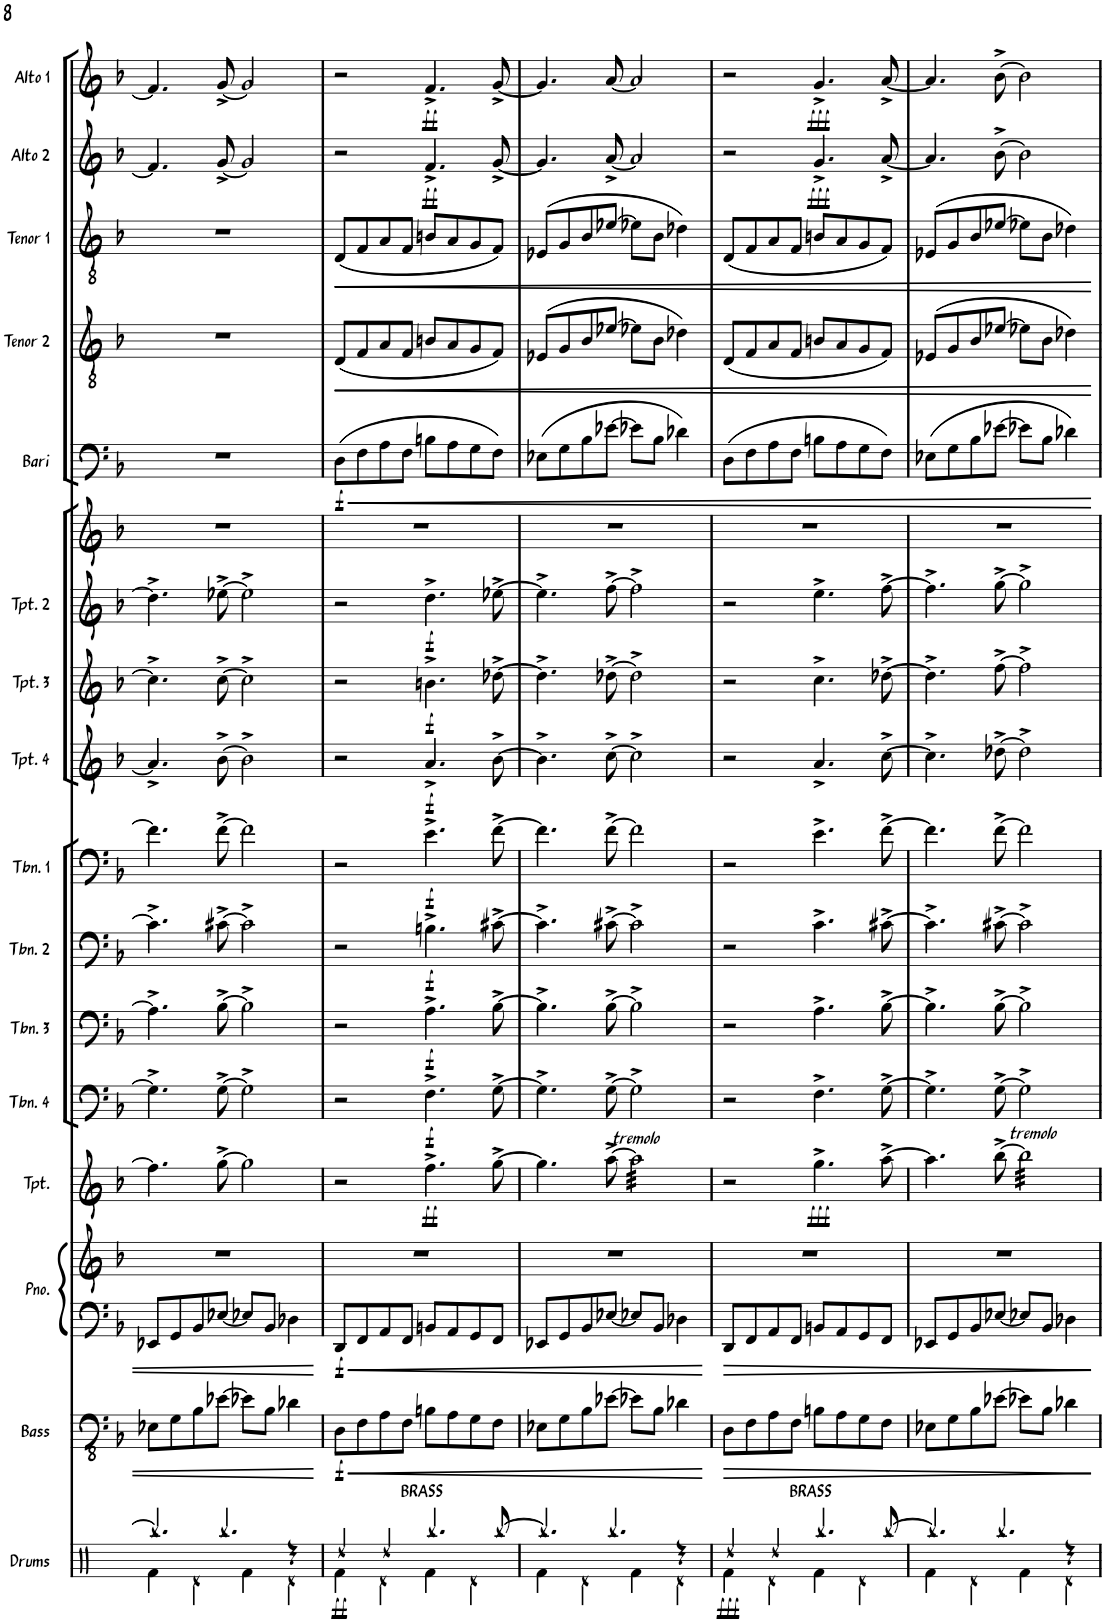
**kern	**dynam	**kern	**dynam	**kern	**kern	**dynam	**kern	**dynam	**kern	**dynam	**kern	**dynam	**kern	**dynam	**kern	**dynam	**kern	**dynam	**kern	**dynam	**kern	**dynam	**kern	**kern	**dynam	**kern	**dynam	**kern	**dynam	**kern	**dynam	**kern	**dynam
*part17	*part17	*part16	*part16	*part15	*part15	*part15	*part14	*part14	*part13	*part13	*part12	*part12	*part11	*part11	*part10	*part10	*part9	*part9	*part8	*part8	*part7	*part7	*part6	*part5	*part5	*part4	*part4	*part3	*part3	*part2	*part2	*part1	*part1
*staff18	*staff18	*staff17	*staff17	*staff16	*staff15	*staff15/16	*staff14	*staff14	*staff13	*staff13	*staff12	*staff12	*staff11	*staff11	*staff10	*staff10	*staff9	*staff9	*staff8	*staff8	*staff7	*staff7	*staff6	*staff5	*staff5	*staff4	*staff4	*staff3	*staff3	*staff2	*staff2	*staff1	*staff1
*I"Drums	*	*I"Bass	*	*I"Piano	*	*	*I"Trumpet	*	*I"Trombone 4	*	*I"Trombone 3	*	*I"Trombone 2	*	*I"Trombone 1	*	*I"Trumpet 4	*	*I"Trumpet 3	*	*I"Trumpet 2	*	*I"Trumpet 1	*I"Bari Sax	*	*I"Tenor Sax 2	*	*I"Tenor Sax 1	*	*I"Alto Sax 2	*	*I"Alto Sax 1	*
*I'Drums	*	*I'Bass	*	*I'Pno.	*	*	*I'Tpt.	*	*I'Tbn. 4	*	*I'Tbn. 3	*	*I'Tbn. 2	*	*I'Tbn. 1	*	*I'Tpt. 4	*	*I'Tpt. 3	*	*I'Tpt. 2	*	*I'Tpt	*I'Bari	*	*I'Tenor 2	*	*I'Tenor 1	*	*I'Alto 2	*	*I'Alto 1	*
!!LO:PB:g=z
*clefX	*	*clefFv4	*	*clefF4	*clefG2	*	*clefG2	*	*clefF4	*	*clefF4	*	*clefF4	*	*clefF4	*	*clefG2	*	*clefG2	*	*clefG2	*	*clefG2	*clefF4	*	*clefGv2	*	*clefGv2	*	*clefG2	*	*clefG2	*
*	*	*	*	*	*	*	*Trd1c2	*	*	*	*	*	*	*	*	*	*Trd1c2	*	*Trd1c2	*	*Trd1c2	*	*Trd1c2	*Trd12c21	*	*Trd8c14	*	*Trd8c14	*	*Trd5c9	*	*Trd5c9	*
*k[]	*	*k[b-]	*	*k[b-]	*k[b-]	*	*k[b-]	*	*k[b-]	*	*k[b-]	*	*k[b-]	*	*k[b-]	*	*k[b-]	*	*k[b-]	*	*k[b-]	*	*k[b-]	*k[b-]	*	*k[b-]	*	*k[b-]	*	*k[b-]	*	*k[b-]	*
*M2/2	*	*M2/2	*	*M2/2	*M2/2	*	*M2/2	*	*M2/2	*	*M2/2	*	*M2/2	*	*M2/2	*	*M2/2	*	*M2/2	*	*M2/2	*	*M2/2	*M2/2	*	*M2/2	*	*M2/2	*	*M2/2	*	*M2/2	*
*met(c|)	*	*met(c|)	*	*met(c|)	*met(c|)	*	*met(c|)	*	*met(c|)	*	*met(c|)	*	*met(c|)	*	*met(c|)	*	*met(c|)	*	*met(c|)	*	*met(c|)	*	*met(c|)	*met(c|)	*	*met(c|)	*	*met(c|)	*	*met(c|)	*	*met(c|)	*
=40	=40	=40	=40	=40	=40	=40	=40	=40	=40	=40	=40	=40	=40	=40	=40	=40	=40	=40	=40	=40	=40	=40	=40	=40	=40	=40	=40	=40	=40	=40	=40	=40	=40
*^	*	*	*	*	*	*	*	*	*	*	*	*	*	*	*	*	*	*	*	*	*	*	*	*	*	*	*	*	*	*	*	*	*
4.Rbb/]	4Rf\	.	8EE-X\L	.	8EE-X/L	1r	.	4.ff\]	.	4.G^\]	.	4.A^\]	.	4.c#^\]	.	4.f\]	.	4.a^/]	.	4.cc^\]	.	4.dd-^\]	.	1r	1r	.	1r	.	1r	.	4.f/]	.	4.f/]	.
.	.	.	8GG\	.	8GG/	.	.	.	.	.	.	.	.	.	.	.	.	.	.	.	.	.	.	.	.	.	.	.	.	.	.	.	.	.
.	4Rd\	.	8BB-\	.	8BB-/	.	.	.	.	.	.	.	.	.	.	.	.	.	.	.	.	.	.	.	.	.	.	.	.	.	.	.	.	.
4.Rbb/	.	.	[8E-X\J	.	[8E-X/J	.	.	[8gg^\	.	[8G^\	.	[8B-^\	.	[8c#X^\	.	[8f^\	.	[8b-^\	.	[8cc^\	.	[8ee-X^\	.	.	.	.	.	.	.	.	[8g^/	.	[8g^/	.
.	4Rf\	.	8E-X\L]	.	8E-X/L]	.	.	2gg\]	.	2G^\]	.	2B-^\]	.	2c#^\]	.	2f\]	.	2b-^\]	.	2cc^\]	.	2ee-^\]	.	.	.	.	.	.	.	.	2g/]	.	2g/]	.
.	.	.	8BB-\J	.	8BB-/J	.	.	.	.	.	.	.	.	.	.	.	.	.	.	.	.	.	.	.	.	.	.	.	.	.	.	.	.	.
4r	4Rd\	.	4D-X\	.	4D-X\	.	.	.	.	.	.	.	.	.	.	.	.	.	.	.	.	.	.	.	.	.	.	.	.	.	.	.	.	.
=41	=41	=41	=41	=41	=41	=41	=41	=41	=41	=41	=41	=41	=41	=41	=41	=41	=41	=41	=41	=41	=41	=41	=41	=41	=41	=41	=41	=41	=41	=41	=41	=41	=41	=41
!	!	!LO:DY:b	!	!LO:HP:b	!	!	!	!	!	!	!	!	!	!	!	!	!	!	!	!	!	!	!	!	!	!LO:HP:b	!	!LO:HP:b	!	!LO:HP:b	!	!	!	!
!	!	!	!	!LO:DY:n=1:b	!	!	!LO:DY:b=2	!	!	!	!	!	!	!	!	!	!	!	!	!	!	!	!	!	!	!LO:DY:n=1:b	!	!	!	!	!	!	!	!
4Rdd/	4Rf\	ff	8DD\L	< f	8DD/L	1r	f	2r	.	2r	.	2r	.	2r	.	2r	.	2r	.	2r	.	2r	.	1r	(8D\L	< f	(8D/L	<	(8D/L	<	2r	.	2r	.
.	.	.	8FF\	.	8FF/	.	.	.	.	.	.	.	.	.	.	.	.	.	.	.	.	.	.	.	8F\	.	8F/	.	8F/	.	.	.	.	.
4Rdd/	4Rd\	.	8AA\	.	8AA/	.	.	.	.	.	.	.	.	.	.	.	.	.	.	.	.	.	.	.	8A\	.	8A/	.	8A/	.	.	.	.	.
.	.	.	8FF\J	.	8FF/J	.	.	.	.	.	.	.	.	.	.	.	.	.	.	.	.	.	.	.	8F\J	.	8F/J	.	8F/J	.	.	.	.	.
!LO:TX:a:t=BRASS	!	!	!	!	!	!	!	!	!	!	!	!	!	!	!	!	!	!	!	!	!	!	!	!	!	!	!	!	!	!	!	!	!	!
!	!	!	!	!	!	!	!	!	!LO:DY:b	!	!LO:DY:b	!	!LO:DY:b	!	!LO:DY:b	!	!LO:DY:b	!	!LO:DY:b	!	!LO:DY:b	!	!LO:DY:b	!	!	!	!	!	!	!	!	!LO:DY:b	!	!LO:DY:b
4.Rbb/	4Rf\	.	8BBn\L	.	8BBn/L	.	.	4.ff^\	ff	4.F^\	f	4.A^\	f	4.Bn^\	f	4.e^\	f	4.a^/	f	4.bn^\	f	4.dd^\	f	.	8Bn\L	.	8Bn/L	.	8Bn/L	.	4.f^/	ff	4.f^/	ff
.	.	.	8AA\	.	8AA/	.	.	.	.	.	.	.	.	.	.	.	.	.	.	.	.	.	.	.	8A\	.	8A/	.	8A/	.	.	.	.	.
.	4Rd\	.	8GG\	.	8GG/	.	.	.	.	.	.	.	.	.	.	.	.	.	.	.	.	.	.	.	8G\	.	8G/	.	8G/	.	.	.	.	.
[8Rbb/	.	.	8FF\J	.	8FF/J	.	.	[8gg^\	.	[8G^\	.	[8B-^\	.	[8c#X^\	.	[8f^\	.	[8b-^\	.	[8dd-X^\	.	[8ee-X^\	.	.	8F\J)	.	8F/J)	.	8F/J)	.	[8g^/	.	[8g^/	.
=42	=42	=42	=42	=42	=42	=42	=42	=42	=42	=42	=42	=42	=42	=42	=42	=42	=42	=42	=42	=42	=42	=42	=42	=42	=42	=42	=42	=42	=42	=42	=42	=42	=42	=42
4.Rbb/]	4Rf\	.	8EE-X\L	.	8EE-X/L	1r	.	4.gg\]	.	4.G^\]	.	4.B-^\]	.	4.c#^\]	.	4.f\]	.	4.b-^\]	.	4.dd-^\]	.	4.ee-^\]	.	1r	(8E-X\L	.	(8E-X/L	.	(8E-X/L	.	4.g/]	.	4.g/]	.
.	.	.	8GG\	.	8GG/	.	.	.	.	.	.	.	.	.	.	.	.	.	.	.	.	.	.	.	8G\	.	8G/	.	8G/	.	.	.	.	.
.	4Rd\	.	8BB-\	.	8BB-/	.	.	.	.	.	.	.	.	.	.	.	.	.	.	.	.	.	.	.	8B-\	.	8B-/	.	8B-/	.	.	.	.	.
4.Rbb/	.	.	[8E-X\J	.	[8E-X/J	.	.	[8aa^\	.	[8G^\	.	[8B-^\	.	[8c#X^\	.	[8f^\	.	[8cc^\	.	[8dd-X^\	.	[8ff^\	.	.	[8e-X\J	.	[8e-X/J	.	[8e-X/J	.	[8a^/	.	[8a/	.
!	!	!	!	!	!	!	!	!LO:TX:a:i:t=tremolo	!	!	!	!	!	!	!	!	!	!	!	!	!	!	!	!	!	!	!	!	!	!	!	!	!	!
*	*	*	*	*	*	*	*	*tremolo	*	*	*	*	*	*	*	*	*	*	*	*	*	*	*	*	*	*	*	*	*	*	*	*	*	*
.	4Rf\	.	8E-X\L]	.	8E-X/L]	.	.	32aa\]LLL	.	2G^\]	.	2B-^\]	.	2c#^\]	.	2f\]	.	2cc^\]	.	2dd-^\]	.	2ff^\]	.	.	8e-X\L]	.	8e-X\L]	.	8e-X\L]	.	2a/]	.	2a/]	.
.	.	.	.	.	.	.	.	32aa\	.	.	.	.	.	.	.	.	.	.	.	.	.	.	.	.	.	.	.	.	.	.	.	.	.	.
.	.	.	.	.	.	.	.	32aa\	.	.	.	.	.	.	.	.	.	.	.	.	.	.	.	.	.	.	.	.	.	.	.	.	.	.
.	.	.	.	.	.	.	.	32aa\	.	.	.	.	.	.	.	.	.	.	.	.	.	.	.	.	.	.	.	.	.	.	.	.	.	.
.	.	.	8BB-\J	.	8BB-/J	.	.	32aa\	.	.	.	.	.	.	.	.	.	.	.	.	.	.	.	.	8B-\J	.	8B-\J	.	8B-\J	.	.	.	.	.
.	.	.	.	.	.	.	.	32aa\	.	.	.	.	.	.	.	.	.	.	.	.	.	.	.	.	.	.	.	.	.	.	.	.	.	.
.	.	.	.	.	.	.	.	32aa\	.	.	.	.	.	.	.	.	.	.	.	.	.	.	.	.	.	.	.	.	.	.	.	.	.	.
.	.	.	.	.	.	.	.	32aa\	.	.	.	.	.	.	.	.	.	.	.	.	.	.	.	.	.	.	.	.	.	.	.	.	.	.
4r	4Rd\	.	4D-X\	.	4D-X\	.	.	32aa\	.	.	.	.	.	.	.	.	.	.	.	.	.	.	.	.	4d-X\)	.	4d-X\)	.	4d-X\)	.	.	.	.	.
.	.	.	.	.	.	.	.	32aa\	.	.	.	.	.	.	.	.	.	.	.	.	.	.	.	.	.	.	.	.	.	.	.	.	.	.
.	.	.	.	.	.	.	.	32aa\	.	.	.	.	.	.	.	.	.	.	.	.	.	.	.	.	.	.	.	.	.	.	.	.	.	.
.	.	.	.	.	.	.	.	32aa\	.	.	.	.	.	.	.	.	.	.	.	.	.	.	.	.	.	.	.	.	.	.	.	.	.	.
.	.	.	.	.	.	.	.	32aa\	.	.	.	.	.	.	.	.	.	.	.	.	.	.	.	.	.	.	.	.	.	.	.	.	.	.
.	.	.	.	.	.	.	.	32aa\	.	.	.	.	.	.	.	.	.	.	.	.	.	.	.	.	.	.	.	.	.	.	.	.	.	.
.	.	.	.	.	.	.	.	32aa\	.	.	.	.	.	.	.	.	.	.	.	.	.	.	.	.	.	.	.	.	.	.	.	.	.	.
.	.	.	.	.	.	.	.	32aa\JJJ	.	.	.	.	.	.	.	.	.	.	.	.	.	.	.	.	.	.	.	.	.	.	.	.	.	.
*	*	*	*	*	*	*	*	*Xtremolo	*	*	*	*	*	*	*	*	*	*	*	*	*	*	*	*	*	*	*	*	*	*	*	*	*	*
*v	*v	*	*	*	*	*	*	*	*	*	*	*	*	*	*	*	*	*	*	*	*	*	*	*	*	*	*	*	*	*	*	*	*	*
.	.	.	[	.	.	.	.	.	.	.	.	.	.	.	.	.	.	.	.	.	.	.	.	.	.	.	.	.	.	.	.	.	.
=43	=43	=43	=43	=43	=43	=43	=43	=43	=43	=43	=43	=43	=43	=43	=43	=43	=43	=43	=43	=43	=43	=43	=43	=43	=43	=43	=43	=43	=43	=43	=43	=43	=43
*^	*	*	*	*	*	*	*	*	*	*	*	*	*	*	*	*	*	*	*	*	*	*	*	*	*	*	*	*	*	*	*	*	*
!	!	!LO:DY:b	!	!LO:HP:b	!	!	!	!	!	!	!	!	!	!	!	!	!	!	!	!	!	!	!	!	!	!	!	!	!	!	!	!	!	!
4Rdd/	4Rf\	fff	8DD\L	>	8DD/L	1r	.	2r	.	2r	.	2r	.	2r	.	2r	.	2r	.	2r	.	2r	.	1r	(8D\L	.	(8D/L	.	(8D/L	.	2r	.	2r	.
.	.	.	8FF\	.	8FF/	.	.	.	.	.	.	.	.	.	.	.	.	.	.	.	.	.	.	.	8F\	.	8F/	.	8F/	.	.	.	.	.
4Rdd/	4Rd\	.	8AA\	.	8AA/	.	.	.	.	.	.	.	.	.	.	.	.	.	.	.	.	.	.	.	8A\	.	8A/	.	8A/	.	.	.	.	.
.	.	.	8FF\J	.	8FF/J	.	.	.	.	.	.	.	.	.	.	.	.	.	.	.	.	.	.	.	8F\J	.	8F/J	.	8F/J	.	.	.	.	.
!LO:TX:a:t=BRASS	!	!	!	!	!	!	!	!	!	!	!	!	!	!	!	!	!	!	!	!	!	!	!	!	!	!	!	!	!	!	!	!	!	!
!	!	!	!	!	!	!	!	!	!LO:DY:b	!	!	!	!	!	!	!	!	!	!	!	!	!	!	!	!	!	!	!	!	!	!	!LO:DY:b	!	!LO:DY:b
4.Rbb/	4Rf\	.	8BBn\L	.	8BBn/L	.	.	4.gg^\	fff	4.F^\	.	4.A^\	.	4.c^\	.	4.e^\	.	4.a^/	.	4.cc^\	.	4.ee^\	.	.	8Bn\L	.	8Bn/L	.	8Bn/L	.	4.g^/	fff	4.g^/	fff
.	.	.	8AA\	.	8AA/	.	.	.	.	.	.	.	.	.	.	.	.	.	.	.	.	.	.	.	8A\	.	8A/	.	8A/	.	.	.	.	.
.	4Rd\	.	8GG\	.	8GG/	.	.	.	.	.	.	.	.	.	.	.	.	.	.	.	.	.	.	.	8G\	.	8G/	.	8G/	.	.	.	.	.
[8Rbb/	.	.	8FF\J	.	8FF/J	.	.	[8aa^\	.	[8G^\	.	[8B-^\	.	[8c#X^\	.	[8f^\	.	[8cc^\	.	[8dd-X^\	.	[8ff^\	.	.	8F\J)	.	8F/J)	.	8F/J)	.	[8a^/	.	[8a^/	.
=44	=44	=44	=44	=44	=44	=44	=44	=44	=44	=44	=44	=44	=44	=44	=44	=44	=44	=44	=44	=44	=44	=44	=44	=44	=44	=44	=44	=44	=44	=44	=44	=44	=44	=44
4.Rbb/]	4Rf\	.	8EE-X\L	.	8EE-X/L	1r	.	4.aa\]	.	4.G^\]	.	4.B-^\]	.	4.c#^\]	.	4.f\]	.	4.cc^\]	.	4.dd-^\]	.	4.ff^\]	.	1r	(8E-X\L	.	(8E-X/L	.	(8E-X/L	.	4.a/]	.	4.a/]	.
.	.	.	8GG\	.	8GG/	.	.	.	.	.	.	.	.	.	.	.	.	.	.	.	.	.	.	.	8G\	.	8G/	.	8G/	.	.	.	.	.
.	4Rd\	.	8BB-\	.	8BB-/	.	.	.	.	.	.	.	.	.	.	.	.	.	.	.	.	.	.	.	8B-\	.	8B-/	.	8B-/	.	.	.	.	.
4.Rbb/	.	.	[8E-X\J	.	[8E-X/J	.	.	[8bb-^\	.	[8G^\	.	[8B-^\	.	[8c#X^\	.	[8f^\	.	[8dd-X^\	.	[8ff^\	.	[8gg^\	.	.	[8e-X\J	.	[8e-X/J	.	[8e-X/J	.	[8b-^\	.	[8b-^\	.
!	!	!	!	!	!	!	!	!LO:TX:a:i:t=tremolo	!	!	!	!	!	!	!	!	!	!	!	!	!	!	!	!	!	!	!	!	!	!	!	!	!	!
*	*	*	*	*	*	*	*	*tremolo	*	*	*	*	*	*	*	*	*	*	*	*	*	*	*	*	*	*	*	*	*	*	*	*	*	*
.	4Rf\	.	8E-X\L]	.	8E-X/L]	.	.	32bb-\]LLL	.	2G^\]	.	2B-^\]	.	2c#^\]	.	2f\]	.	2dd-^\]	.	2ff^\]	.	2gg^\]	.	.	8e-X\L]	.	8e-X\L]	.	8e-X\L]	.	2b-\]	.	2b-\]	.
.	.	.	.	.	.	.	.	32bb-\	.	.	.	.	.	.	.	.	.	.	.	.	.	.	.	.	.	.	.	.	.	.	.	.	.	.
.	.	.	.	.	.	.	.	32bb-\	.	.	.	.	.	.	.	.	.	.	.	.	.	.	.	.	.	.	.	.	.	.	.	.	.	.
.	.	.	.	.	.	.	.	32bb-\	.	.	.	.	.	.	.	.	.	.	.	.	.	.	.	.	.	.	.	.	.	.	.	.	.	.
.	.	.	8BB-\J	.	8BB-/J	.	.	32bb-\	.	.	.	.	.	.	.	.	.	.	.	.	.	.	.	.	8B-\J	.	8B-\J	.	8B-\J	.	.	.	.	.
.	.	.	.	.	.	.	.	32bb-\	.	.	.	.	.	.	.	.	.	.	.	.	.	.	.	.	.	.	.	.	.	.	.	.	.	.
.	.	.	.	.	.	.	.	32bb-\	.	.	.	.	.	.	.	.	.	.	.	.	.	.	.	.	.	.	.	.	.	.	.	.	.	.
.	.	.	.	.	.	.	.	32bb-\	.	.	.	.	.	.	.	.	.	.	.	.	.	.	.	.	.	.	.	.	.	.	.	.	.	.
4r	4Rd\	.	4D-X\	.	4D-X\	.	.	32bb-\	.	.	.	.	.	.	.	.	.	.	.	.	.	.	.	.	4d-X\)	.	4d-X\)	.	4d-X\)	.	.	.	.	.
.	.	.	.	.	.	.	.	32bb-\	.	.	.	.	.	.	.	.	.	.	.	.	.	.	.	.	.	.	.	.	.	.	.	.	.	.
.	.	.	.	.	.	.	.	32bb-\	.	.	.	.	.	.	.	.	.	.	.	.	.	.	.	.	.	.	.	.	.	.	.	.	.	.
.	.	.	.	.	.	.	.	32bb-\	.	.	.	.	.	.	.	.	.	.	.	.	.	.	.	.	.	.	.	.	.	.	.	.	.	.
.	.	.	.	.	.	.	.	32bb-\	.	.	.	.	.	.	.	.	.	.	.	.	.	.	.	.	.	.	.	.	.	.	.	.	.	.
.	.	.	.	.	.	.	.	32bb-\	.	.	.	.	.	.	.	.	.	.	.	.	.	.	.	.	.	.	.	.	.	.	.	.	.	.
.	.	.	.	.	.	.	.	32bb-\	.	.	.	.	.	.	.	.	.	.	.	.	.	.	.	.	.	.	.	.	.	.	.	.	.	.
.	.	.	.	.	.	.	.	32bb-\JJJ	.	.	.	.	.	.	.	.	.	.	.	.	.	.	.	.	.	.	.	.	.	.	.	.	.	.
*	*	*	*	*	*	*	*	*Xtremolo	*	*	*	*	*	*	*	*	*	*	*	*	*	*	*	*	*	*	*	*	*	*	*	*	*	*
*v	*v	*	*	*	*	*	*	*	*	*	*	*	*	*	*	*	*	*	*	*	*	*	*	*	*	*	*	*	*	*	*	*	*	*
.	.	.	]	.	.	.	.	.	.	.	.	.	.	.	.	.	.	.	.	.	.	.	.	.	[	.	[	.	[	.	.	.	.
=	=	=	=	=	=	=	=	=	=	=	=	=	=	=	=	=	=	=	=	=	=	=	=	=	=	=	=	=	=	=	=	=	=
*-	*-	*-	*-	*-	*-	*-	*-	*-	*-	*-	*-	*-	*-	*-	*-	*-	*-	*-	*-	*-	*-	*-	*-	*-	*-	*-	*-	*-	*-	*-	*-	*-	*-
